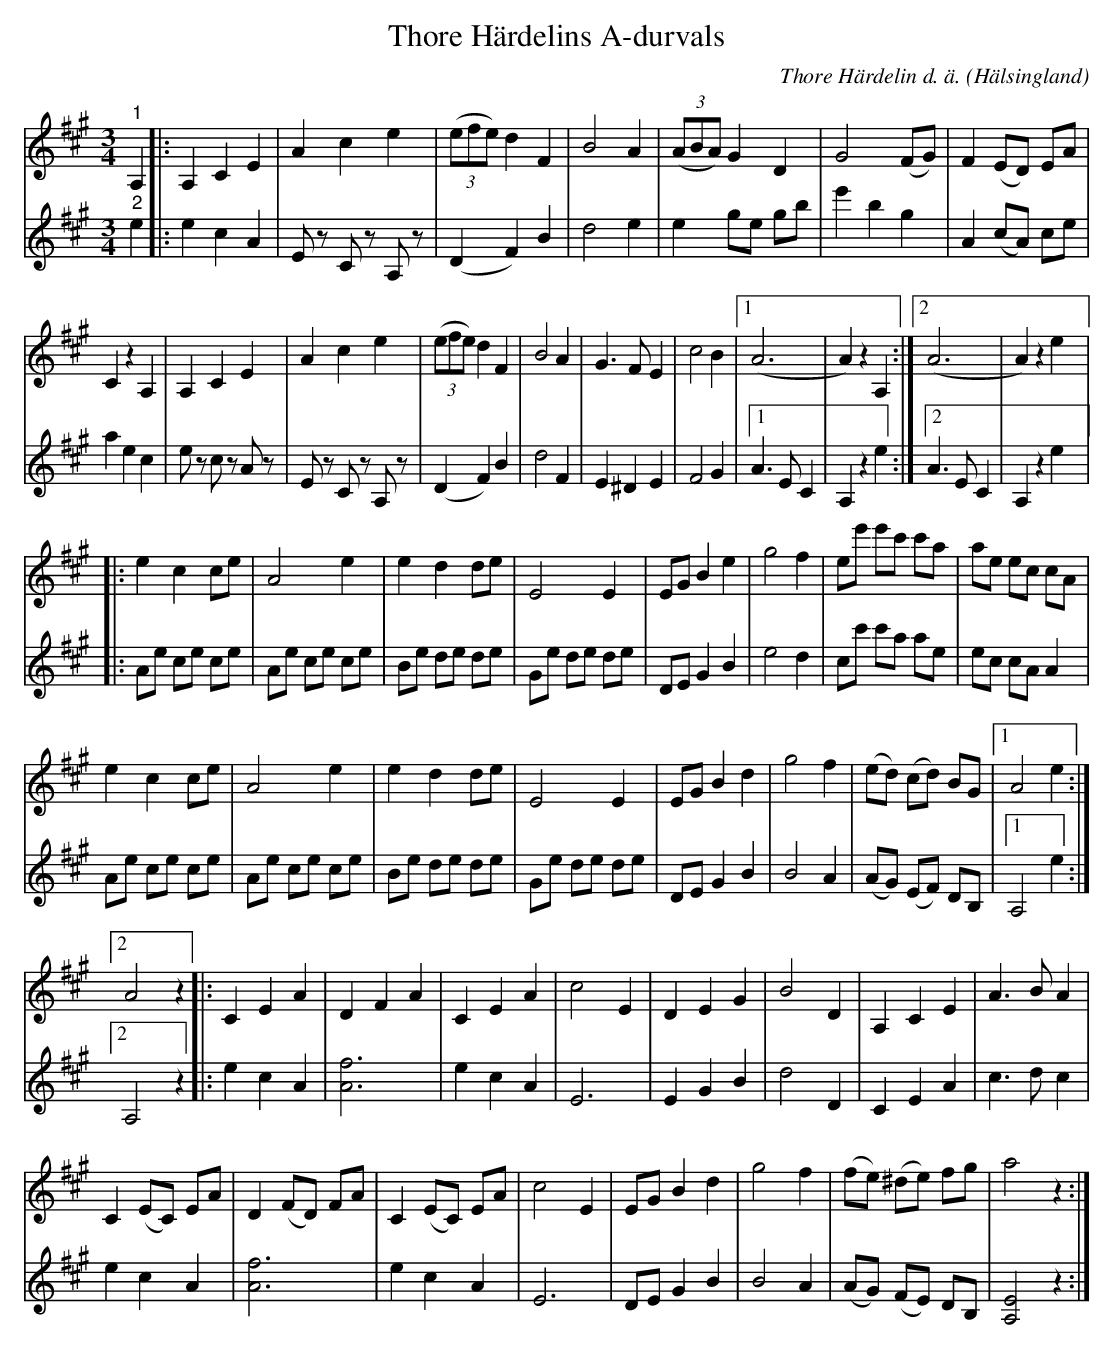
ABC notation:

X:1
T:Thore Härdelins A-durvals
C:Thore Härdelin d. ä.
O:Hälsingland
L:1/8
M:3/4
K:A
V:1
"^1" A,2 |: A,2 C2 E2 | A2 c2 e2 | (3(efe) d2 F2 | B4 A2 | (3(ABA) G2 D2 | G4 (FG) | F2 (ED) EA |
C2 z2 A,2 | A,2 C2 E2 | A2 c2 e2 | (3(efe) d2 F2 | B4 A2 | G3 F E2 | c4 B2 |1 (A6 | A2) z2 A,2 :|2 (A6 | A2) z2 e2 |:
e2 c2 ce | A4 e2 | e2 d2 de | E4 E2 | EG B2 e2 | g4 f2 | ee' e'c' c'a | ae ec cA |
e2 c2 ce | A4 e2 | e2 d2 de | E4 E2 | EG B2 d2 | g4 f2 | (ed) (cd) BG |1 A4 e2 :|2
A4 z2 |: C2 E2 A2 | D2 F2 A2 | C2 E2 A2 | c4 E2 | D2 E2 G2 | B4 D2 | A,2 C2 E2 | A3 B A2 |
C2 (EC) EA | D2 (FD) FA | C2 (EC) EA | c4 E2 | EG B2 d2 | g4 f2 | (fe) (^de) fg | a4 z2 :|
V:2
"^2" e2 |: e2 c2 A2 | E z C z A, z | (D2 F2) B2 | d4 e2 | e2 ge gb | e'2 b2 g2 | A2 (cA) ce |
a2 e2 c2 | e z c z A z | E z C z A, z | (D2 F2) B2 | d4 F2 | E2 ^D2 E2 | F4 G2 |1 A3 E C2 | A,2 z2 e2 :|2 A3 E C2 | A,2 z2 e2 |:
Ae ce ce | Ae ce ce | Be de de | Ge de de | DE G2 B2 | e4 d2 | cc' c'a ae | ec cA A2 |
Ae ce ce | Ae ce ce | Be de de | Ge de de | DE G2 B2 | B4 A2 | (AG) (EF) DB, |1 A,4 e2 :|2
A,4 z2 |: e2 c2 A2 | [Af]6 | e2 c2 A2 | E6 | E2 G2 B2 | d4 D2 | C2 E2 A2 | c3 d c2 |
 e2 c2 A2 | [Af]6 | e2 c2 A2 | E6 | DE G2 B2 | B4 A2 | (AG) (FE) DB, | [A,E]4 z2 :|
